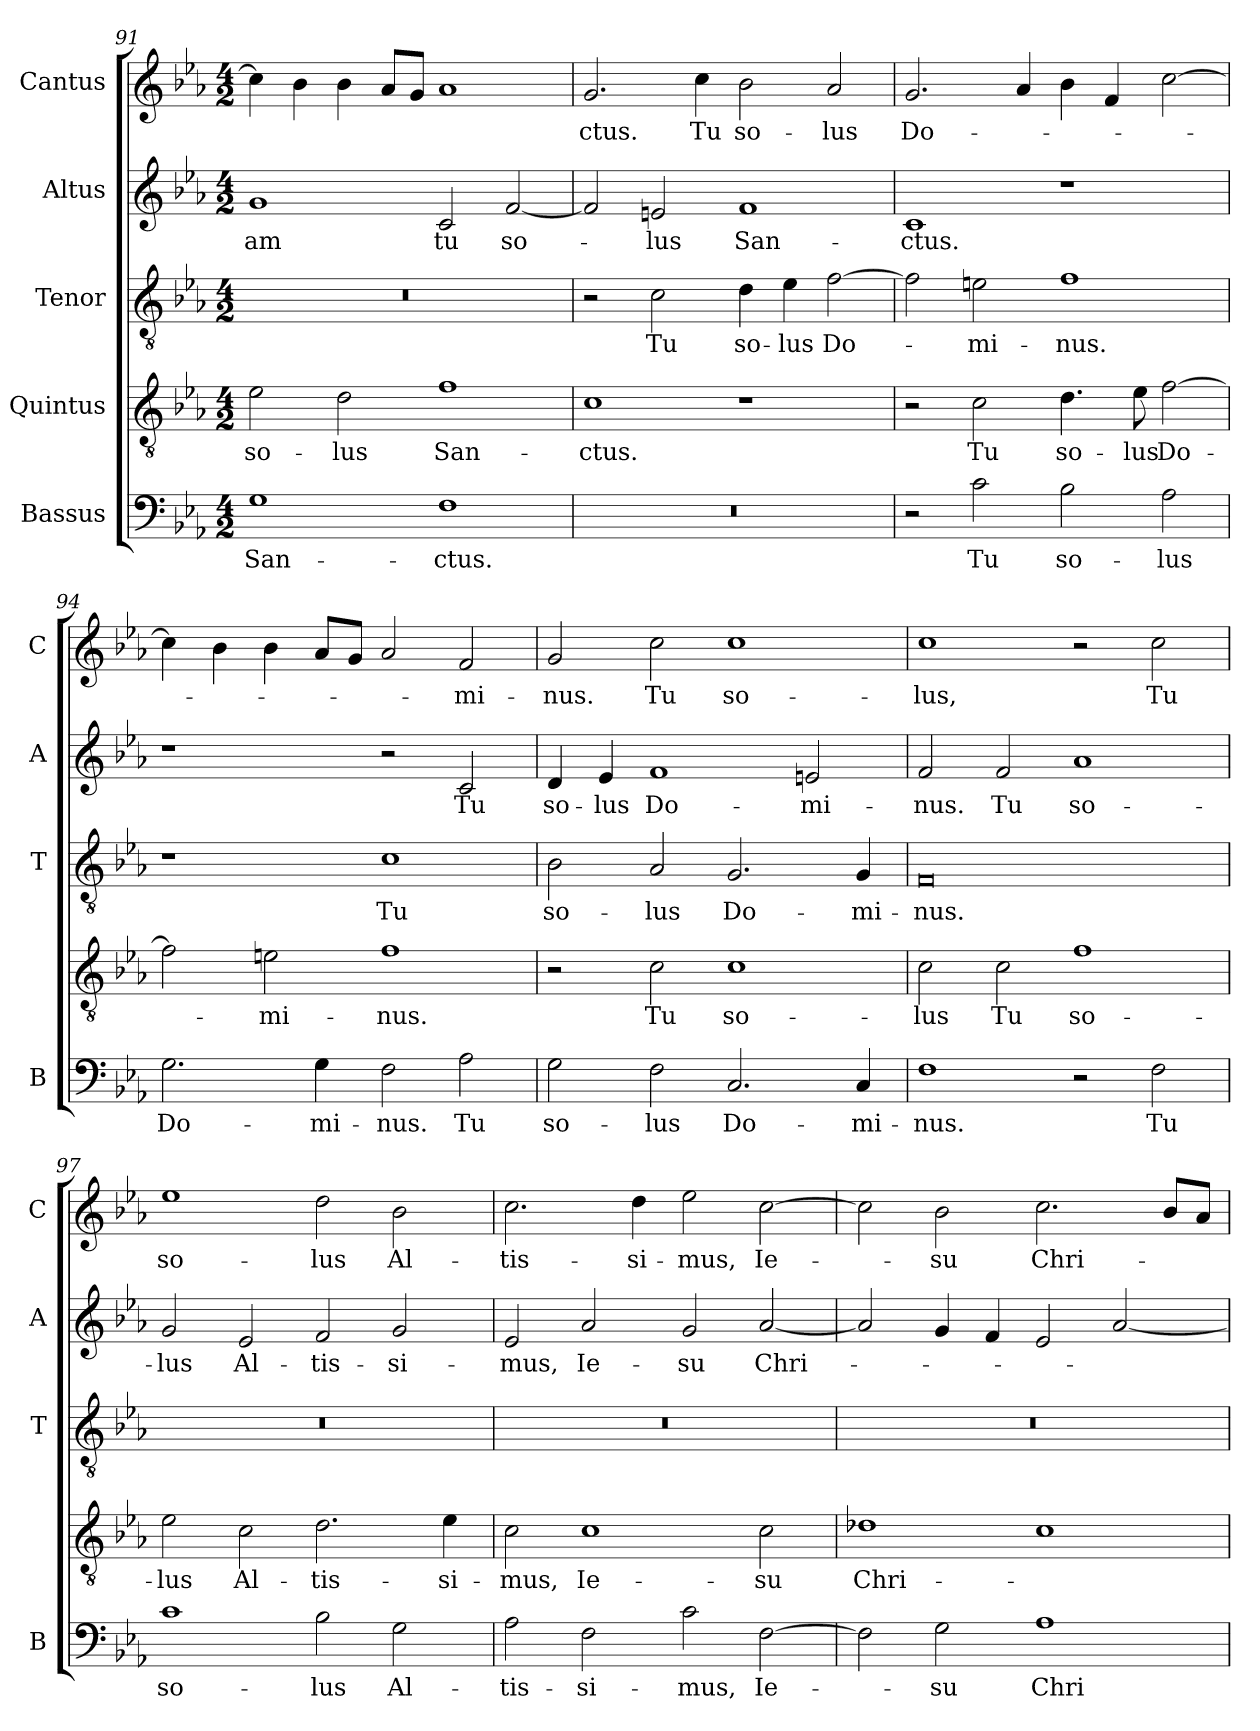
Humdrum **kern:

**kern	**text	**kern	**text	**kern	**text	**kern	**text	**kern	**text
*part5	*part5	*part4	*part4	*part3	*part3	*part2	*part2	*part1	*part1
*staff5	*staff5	*staff4	*staff4	*staff3	*staff3	*staff2	*staff2	*staff1	*staff1
*I"Bassus	*	*I"Quintus	*	*I"Tenor	*	*I"Altus	*	*I"Cantus	*
*I'B	*	*	*	*I'T	*	*I'A	*	*I'C	*
*clefF4	*	*clefGv2	*	*clefGv2	*	*clefG2	*	*clefG2	*
*k[b-e-a-]	*	*k[b-e-a-]	*	*k[b-e-a-]	*	*k[b-e-a-]	*	*k[b-e-a-]	*
*E-:	*	*E-:	*	*E-:	*	*E-:	*	*E-:	*
*M4/2	*	*M4/2	*	*M4/2	*	*M4/2	*	*M4/2	*
=91	=91	=91	=91	=91	=91	=91	=91	=91	=91
!	!LO:LY:b	!	!LO:LY:b	!	!	!	!LO:LY:b	!	!
1G	San-	2e-\	so-	0r	.	1g	-am	4cc\]	.
.	.	.	.	.	.	.	.	4b-\	.
!	!	!	!LO:LY:b	!	!	!	!	!	!
.	.	2d\	-lus	.	.	.	.	4b-\	.
.	.	.	.	.	.	.	.	8a-/L	.
.	.	.	.	.	.	.	.	8g/J	.
!	!LO:LY:b	!	!LO:LY:b	!	!	!	!LO:LY:b	!	!
1F	-ctus.	1f	San-	.	.	2c/	tu	1a-	.
!	!	!	!	!	!	!	!LO:LY:b	!	!
.	.	.	.	.	.	[2f/	so-	.	.
!!LO:LB:g=z
=92	=92	=92	=92	=92	=92	=92	=92	=92	=92
!	!	!	!LO:LY:b	!	!	!	!	!	!LO:LY:b
0r	.	1c	-ctus.	2r	.	2f/]	.	2.g/	-ctus.
!	!	!	!	!	!LO:LY:b	!	!LO:LY:b	!	!
.	.	.	.	2c\	Tu	2en/	-lus	.	.
!	!	!	!	!	!	!	!	!	!LO:LY:b
.	.	.	.	.	.	.	.	4cc\	Tu
!	!	!	!	!	!LO:LY:b	!	!LO:LY:b	!	!LO:LY:b
.	.	1r	.	4d\	so-	1f	San-	2b-\	so-
!	!	!	!	!	!LO:LY:b	!	!	!	!
.	.	.	.	4e-\	-lus	.	.	.	.
!	!	!	!	!	!LO:LY:b	!	!	!	!LO:LY:b
.	.	.	.	[2f\	Do-	.	.	2a-/	-lus
=93	=93	=93	=93	=93	=93	=93	=93	=93	=93
!	!	!	!	!	!	!	!LO:LY:b	!	!LO:LY:b
2r	.	2r	.	2f\]	.	1c	-ctus.	2.g/	Do-
!	!LO:LY:b	!	!LO:LY:b	!	!LO:LY:b	!	!	!	!
2c\	Tu	2c\	Tu	2en\	-mi-	.	.	.	.
.	.	.	.	.	.	.	.	4a-/	.
!	!LO:LY:b	!	!LO:LY:b	!	!LO:LY:b	!	!	!	!
2B-\	so-	4.d\	so-	1f	-nus.	1r	.	4b-\	.
.	.	.	.	.	.	.	.	4f/	.
!	!	!	!LO:LY:b	!	!	!	!	!	!
.	.	8e-\	-lus	.	.	.	.	.	.
!	!LO:LY:b	!	!LO:LY:b	!	!	!	!	!	!
2A-\	-lus	[2f\	Do-	.	.	.	.	[2cc\	.
=94	=94	=94	=94	=94	=94	=94	=94	=94	=94
!	!LO:LY:b	!	!	!	!	!	!	!	!
2.G\	Do-	2f\]	.	1r	.	1r	.	4cc\]	.
.	.	.	.	.	.	.	.	4b-\	.
!	!	!	!LO:LY:b	!	!	!	!	!	!
.	.	2en\	-mi-	.	.	.	.	4b-\	.
!	!LO:LY:b	!	!	!	!	!	!	!	!
4G\	-mi-	.	.	.	.	.	.	8a-/L	.
.	.	.	.	.	.	.	.	8g/J	.
!	!LO:LY:b	!	!LO:LY:b	!	!LO:LY:b	!	!	!	!
2F\	-nus.	1f	-nus.	1c	Tu	2r	.	2a-/	.
!	!LO:LY:b	!	!	!	!	!	!LO:LY:b	!	!LO:LY:b
2A-\	Tu	.	.	.	.	2c/	Tu	2f/	-mi-
=95	=95	=95	=95	=95	=95	=95	=95	=95	=95
!	!LO:LY:b	!	!	!	!LO:LY:b	!	!LO:LY:b	!	!LO:LY:b
2G\	so-	2r	.	2B-\	so-	4d/	so-	2g/	-nus.
!	!	!	!	!	!	!	!LO:LY:b	!	!
.	.	.	.	.	.	4e-/	-lus	.	.
!	!LO:LY:b	!	!LO:LY:b	!	!LO:LY:b	!	!LO:LY:b	!	!LO:LY:b
2F\	-lus	2c\	Tu	2A-/	-lus	1f	Do-	2cc\	Tu
!	!LO:LY:b	!	!LO:LY:b	!	!LO:LY:b	!	!	!	!LO:LY:b
2.C/	Do-	1c	so-	2.G/	Do-	.	.	1cc	so-
!	!	!	!	!	!	!	!LO:LY:b	!	!
.	.	.	.	.	.	2en/	-mi-	.	.
!	!LO:LY:b	!	!	!	!LO:LY:b	!	!	!	!
4C/	-mi-	.	.	4G/	-mi-	.	.	.	.
!!LO:PB:g=z
=96	=96	=96	=96	=96	=96	=96	=96	=96	=96
!	!LO:LY:b	!	!LO:LY:b	!	!LO:LY:b	!	!LO:LY:b	!	!LO:LY:b
1F	-nus.	2c\	-lus	0F	-nus.	2f/	-nus.	1cc	-lus,
!	!	!	!LO:LY:b	!	!	!	!LO:LY:b	!	!
.	.	2c\	Tu	.	.	2f/	Tu	.	.
!	!	!	!LO:LY:b	!	!	!	!LO:LY:b	!	!
2r	.	1f	so-	.	.	1a-	so-	2r	.
!	!LO:LY:b	!	!	!	!	!	!	!	!LO:LY:b
2F\	Tu	.	.	.	.	.	.	2cc\	Tu
=97	=97	=97	=97	=97	=97	=97	=97	=97	=97
!	!LO:LY:b	!	!LO:LY:b	!	!	!	!LO:LY:b	!	!LO:LY:b
1c	so-	2e-\	-lus	0r	.	2g/	-lus	1ee-	so-
!	!	!	!LO:LY:b	!	!	!	!LO:LY:b	!	!
.	.	2c\	Al-	.	.	2e-/	Al-	.	.
!	!LO:LY:b	!	!LO:LY:b	!	!	!	!LO:LY:b	!	!LO:LY:b
2B-\	-lus	2.d\	-tis-	.	.	2f/	-tis-	2dd\	-lus
!	!LO:LY:b	!	!	!	!	!	!LO:LY:b	!	!LO:LY:b
2G\	Al-	.	.	.	.	2g/	-si-	2b-\	Al-
!	!	!	!LO:LY:b	!	!	!	!	!	!
.	.	4e-\	-si-	.	.	.	.	.	.
=98	=98	=98	=98	=98	=98	=98	=98	=98	=98
!	!LO:LY:b	!	!LO:LY:b	!	!	!	!LO:LY:b	!	!LO:LY:b
2A-\	-tis-	2c\	-mus,	0r	.	2e-/	-mus,	2.cc\	-tis-
!	!LO:LY:b	!	!LO:LY:b	!	!	!	!LO:LY:b	!	!
2F\	-si-	1c	Ie-	.	.	2a-/	Ie-	.	.
!	!	!	!	!	!	!	!	!	!LO:LY:b
.	.	.	.	.	.	.	.	4dd\	-si-
!	!LO:LY:b	!	!	!	!	!	!LO:LY:b	!	!LO:LY:b
2c\	-mus,	.	.	.	.	2g/	-su	2ee-\	-mus,
!	!LO:LY:b	!	!LO:LY:b	!	!	!	!LO:LY:b	!	!LO:LY:b
[2F\	Ie-	2c\	-su	.	.	[2a-/	Chri-	[2cc\	Ie-
=99	=99	=99	=99	=99	=99	=99	=99	=99	=99
!	!	!	!LO:LY:b	!	!	!	!	!	!
2F\]	.	1d-X	Chri-	0r	.	2a-/]	.	2cc\]	.
!	!LO:LY:b	!	!	!	!	!	!	!	!LO:LY:b
2G\	-su	.	.	.	.	4g/	.	2b-\	-su
.	.	.	.	.	.	4f/	.	.	.
!	!LO:LY:b	!	!	!	!	!	!	!	!LO:LY:b
1A-	Chri-	1c	.	.	.	2e-/	.	2.cc\	Chri-
.	.	.	.	.	.	[2a-/	.	.	.
.	.	.	.	.	.	.	.	8b-/L	.
.	.	.	.	.	.	.	.	8a-/J	.
=	=	=	=	=	=	=	=	=	=
*-	*-	*-	*-	*-	*-	*-	*-	*-	*-
